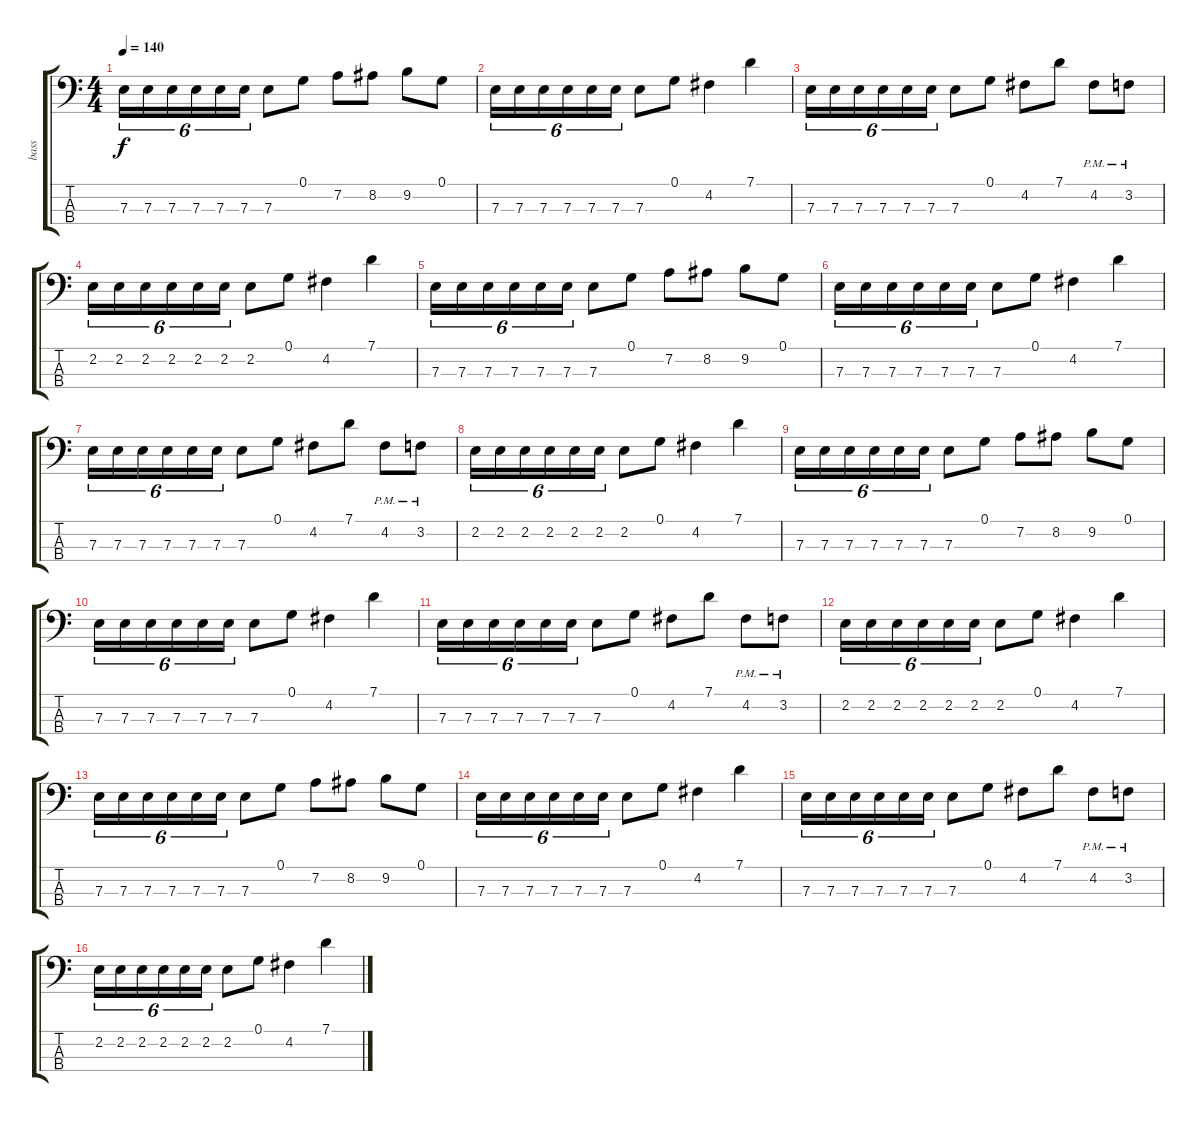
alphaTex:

\track ("bass" "bass") {instrument electricbassfinger}
\staff {score tabs}
\tuning (G2 D2 A1 E1) {hide}
\ts (4 4)
\tempo 140
\clef f4
\ks c
7.3.16{tu (6 4) dy f} 7.3.16{tu (6 4)} 7.3.16{tu (6 4)} 7.3.16{tu (6 4)} 7.3.16{tu (6 4)} 7.3.16{tu (6 4)} 7.3.8 0.1.8 7.2.8 8.2.8 9.2.8 0.1.8 |
7.3.16{tu (6 4)} 7.3.16{tu (6 4)} 7.3.16{tu (6 4)} 7.3.16{tu (6 4)} 7.3.16{tu (6 4)} 7.3.16{tu (6 4)} 7.3.8 0.1.8 4.2.4 7.1.4 |
7.3.16{tu (6 4)} 7.3.16{tu (6 4)} 7.3.16{tu (6 4)} 7.3.16{tu (6 4)} 7.3.16{tu (6 4)} 7.3.16{tu (6 4)} 7.3.8 0.1.8 4.2.8 7.1.8 4.2{pm}.8 3.2{pm}.8 |
2.2.16{tu (6 4)} 2.2.16{tu (6 4)} 2.2.16{tu (6 4)} 2.2.16{tu (6 4)} 2.2.16{tu (6 4)} 2.2.16{tu (6 4)} 2.2.8 0.1.8 4.2.4 7.1.4 |
7.3.16{tu (6 4)} 7.3.16{tu (6 4)} 7.3.16{tu (6 4)} 7.3.16{tu (6 4)} 7.3.16{tu (6 4)} 7.3.16{tu (6 4)} 7.3.8 0.1.8 7.2.8 8.2.8 9.2.8 0.1.8 |
7.3.16{tu (6 4)} 7.3.16{tu (6 4)} 7.3.16{tu (6 4)} 7.3.16{tu (6 4)} 7.3.16{tu (6 4)} 7.3.16{tu (6 4)} 7.3.8 0.1.8 4.2.4 7.1.4 |
7.3.16{tu (6 4)} 7.3.16{tu (6 4)} 7.3.16{tu (6 4)} 7.3.16{tu (6 4)} 7.3.16{tu (6 4)} 7.3.16{tu (6 4)} 7.3.8 0.1.8 4.2.8 7.1.8 4.2{pm}.8 3.2{pm}.8 |
2.2.16{tu (6 4)} 2.2.16{tu (6 4)} 2.2.16{tu (6 4)} 2.2.16{tu (6 4)} 2.2.16{tu (6 4)} 2.2.16{tu (6 4)} 2.2.8 0.1.8 4.2.4 7.1.4 |
7.3.16{tu (6 4)} 7.3.16{tu (6 4)} 7.3.16{tu (6 4)} 7.3.16{tu (6 4)} 7.3.16{tu (6 4)} 7.3.16{tu (6 4)} 7.3.8 0.1.8 7.2.8 8.2.8 9.2.8 0.1.8 |
7.3.16{tu (6 4)} 7.3.16{tu (6 4)} 7.3.16{tu (6 4)} 7.3.16{tu (6 4)} 7.3.16{tu (6 4)} 7.3.16{tu (6 4)} 7.3.8 0.1.8 4.2.4 7.1.4 |
7.3.16{tu (6 4)} 7.3.16{tu (6 4)} 7.3.16{tu (6 4)} 7.3.16{tu (6 4)} 7.3.16{tu (6 4)} 7.3.16{tu (6 4)} 7.3.8 0.1.8 4.2.8 7.1.8 4.2{pm}.8 3.2{pm}.8 |
2.2.16{tu (6 4)} 2.2.16{tu (6 4)} 2.2.16{tu (6 4)} 2.2.16{tu (6 4)} 2.2.16{tu (6 4)} 2.2.16{tu (6 4)} 2.2.8 0.1.8 4.2.4 7.1.4 |
7.3.16{tu (6 4)} 7.3.16{tu (6 4)} 7.3.16{tu (6 4)} 7.3.16{tu (6 4)} 7.3.16{tu (6 4)} 7.3.16{tu (6 4)} 7.3.8 0.1.8 7.2.8 8.2.8 9.2.8 0.1.8 |
7.3.16{tu (6 4)} 7.3.16{tu (6 4)} 7.3.16{tu (6 4)} 7.3.16{tu (6 4)} 7.3.16{tu (6 4)} 7.3.16{tu (6 4)} 7.3.8 0.1.8 4.2.4 7.1.4 |
7.3.16{tu (6 4)} 7.3.16{tu (6 4)} 7.3.16{tu (6 4)} 7.3.16{tu (6 4)} 7.3.16{tu (6 4)} 7.3.16{tu (6 4)} 7.3.8 0.1.8 4.2.8 7.1.8 4.2{pm}.8 3.2{pm}.8 |
2.2.16{tu (6 4)} 2.2.16{tu (6 4)} 2.2.16{tu (6 4)} 2.2.16{tu (6 4)} 2.2.16{tu (6 4)} 2.2.16{tu (6 4)} 2.2.8 0.1.8 4.2.4 7.1.4
